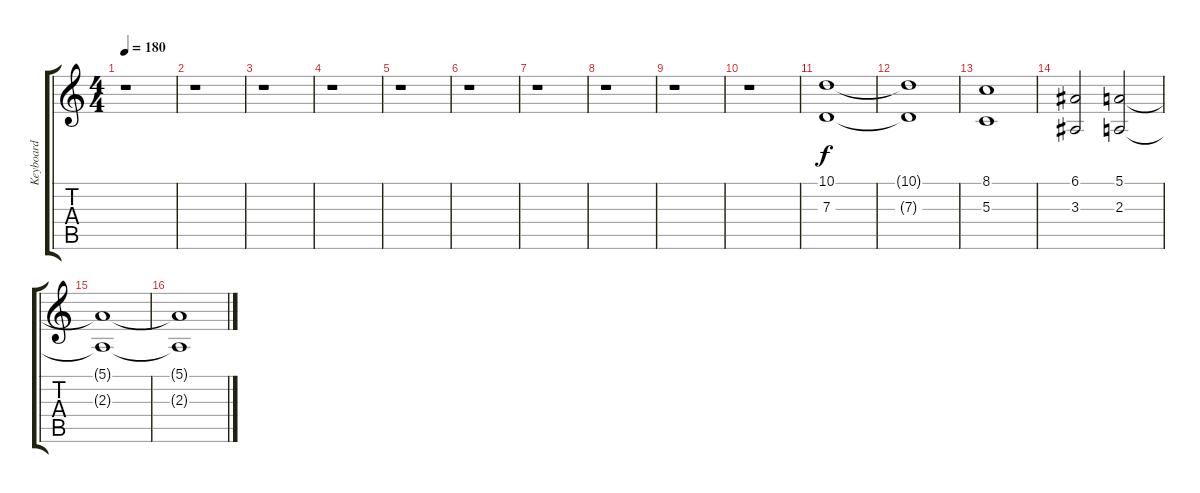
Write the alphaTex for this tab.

\track ("Keyboard" "Keyboard") {instrument pad4choir}
\staff {score tabs}
\tuning (E4 B3 G3 D3 A2 D2) {hide}
\ts (4 4)
\tempo 180
\tempo 80
\tempo 180
\clef g2
\ks c
r.1{dy f instrument pad4choir} |
r.1 |
r.1 |
r.1 |
r.1 |
r.1 |
r.1 |
r.1 |
r.1 |
r.1 |
(10.1 7.3).1 |
(10.1{t} 7.3{t}).1 |
(8.1 5.3).1 |
(6.1 3.3).2 (5.1 2.3).2 |
(5.1{t} 2.3{t}).1 |
(5.1{t} 2.3{t}).1
